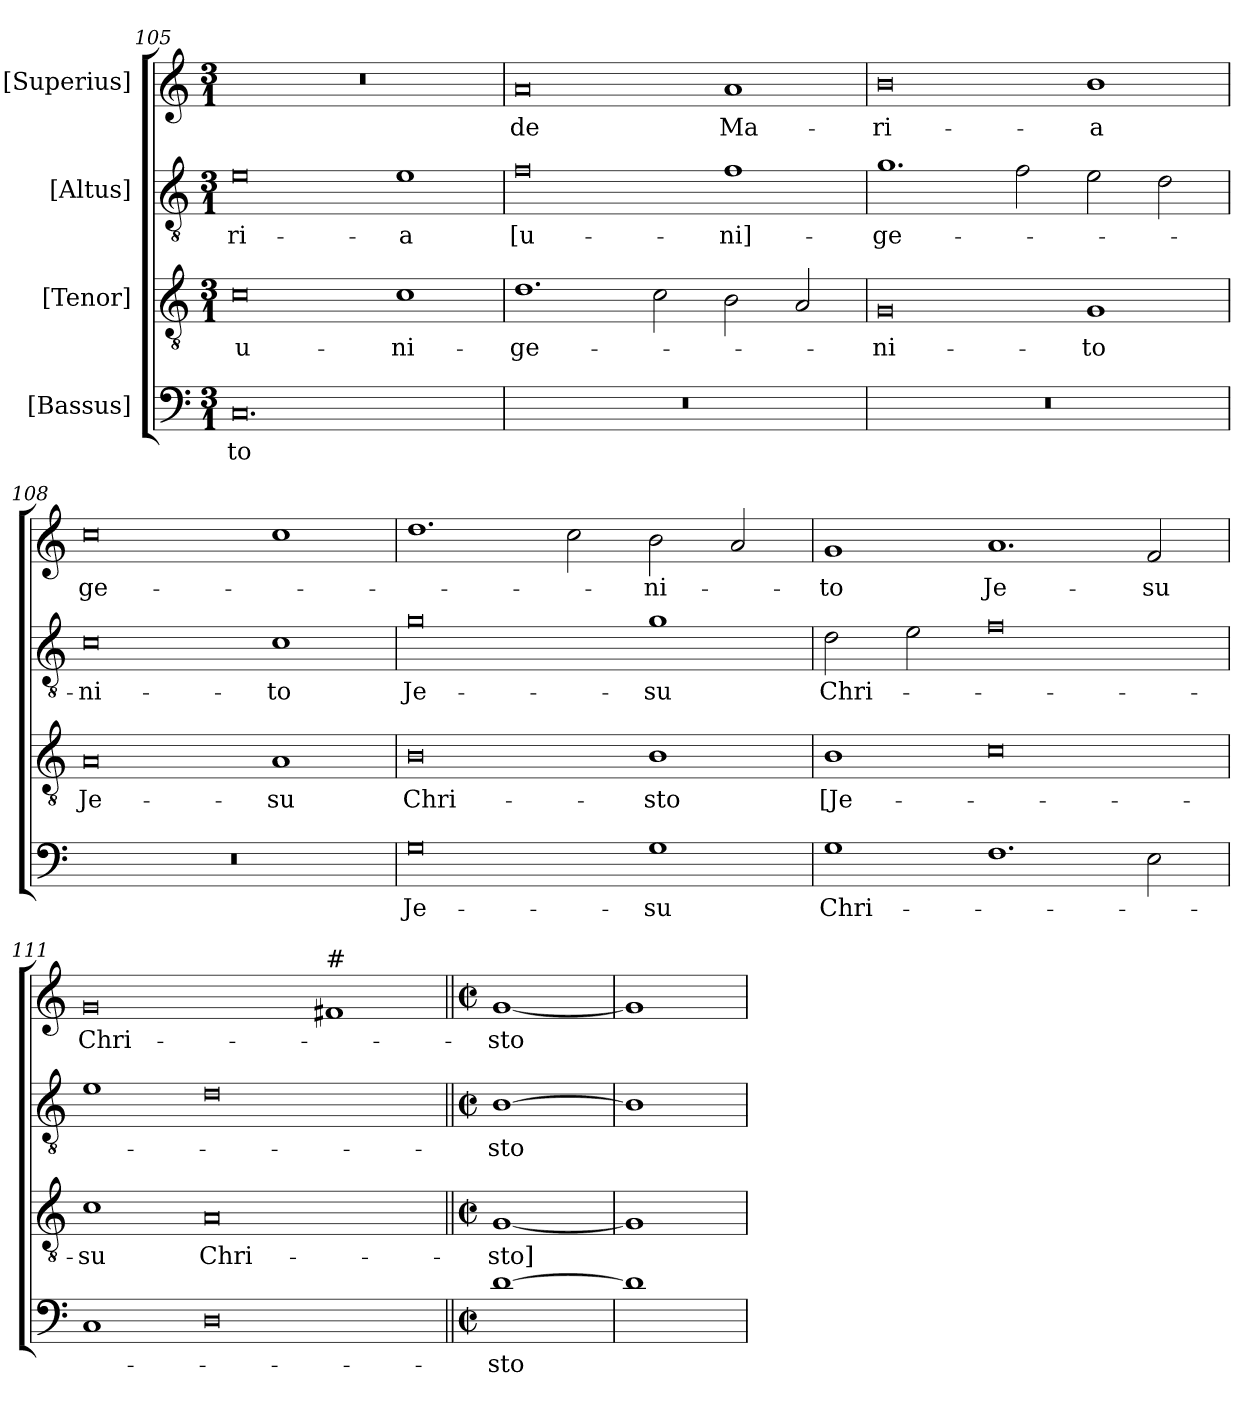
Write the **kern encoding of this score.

**kern	**text	**kern	**text	**kern	**text	**kern	**text
*part4	*part4	*part3	*part3	*part2	*part2	*part1	*part1
*staff4	*staff4	*staff3	*staff3	*staff2	*staff2	*staff1	*staff1
*I"[Bassus]	*	*I"[Tenor]	*	*I"[Altus]	*	*I"[Superius]	*
!!LO:PB:g=z
*clefF4	*	*clefGv2	*	*clefGv2	*	*clefG2	*
*	*	*ITrd7c12	*	*ITrd7c12	*	*	*
*k[]	*	*k[]	*	*k[]	*	*k[]	*
*C:	*	*C:	*	*C:	*	*C:	*
*M3/1	*	*M3/1	*	*M3/1	*	*M3/1	*
=105	=105	=105	=105	=105	=105	=105	=105
!	!LO:LY:b:color=#000000	!	!	!	!	!	!
!	!	!	!LO:LY:b:color=#000000	!	!	!	!
!	!	!	!	!	!LO:LY:b:color=#000000	!LO:N:vis=1	!
0.Ci	-to	0Ci	u-	0Ei	-ri-	0.r	.
!	!	!	!LO:LY:b:color=#000000	!	!	!	!
!	!	!	!	!	!LO:LY:b:color=#000000	!	!
.	.	1Ci	-ni-	1Ei	-a	.	.
=106	=106	=106	=106	=106	=106	=106	=106
!LO:N:vis=1	!	!	!	!	!	!	!
!	!	!	!LO:LY:b:color=#000000	!	!	!	!
!	!	!	!	!	!LO:LY:b:color=#000000	!	!
!	!	!	!	!	!	!	!LO:LY:b:color=#000000
0.r	.	1.Di	-ge-	0Fi	[u-	0ai	de
.	.	2Ci\	.	.	.	.	.
!	!	!	!	!	!LO:LY:b:color=#000000	!	!
!	!	!	!	!	!	!	!LO:LY:b:color=#000000
.	.	2BBi\	.	1Fi	-ni]-	1ai	Ma-
.	.	2AAi/	.	.	.	.	.
=107	=107	=107	=107	=107	=107	=107	=107
!LO:N:vis=1	!	!	!	!	!	!	!
!	!	!	!LO:LY:b:color=#000000	!	!	!	!
!	!	!	!	!	!LO:LY:b:color=#000000	!	!
!	!	!	!	!	!	!	!LO:LY:b:color=#000000
0.r	.	0GGi	-ni-	1.Gi	-ge-	0bi	-ri-
.	.	.	.	2Fi\	.	.	.
!	!	!	!LO:LY:b:color=#000000	!	!	!	!
!	!	!	!	!	!	!	!LO:LY:b:color=#000000
.	.	1GGi	-to	2Ei\	.	1bi	-a
.	.	.	.	2Di\	.	.	.
=108	=108	=108	=108	=108	=108	=108	=108
!LO:N:vis=1	!	!	!	!	!	!	!
!	!	!	!LO:LY:b:color=#000000	!	!	!	!
!	!	!	!	!	!LO:LY:b:color=#000000	!	!
!	!	!	!	!	!	!	!LO:LY:b:color=#000000
0.r	.	0AAi	Je-	0Ci	-ni-	0cci	ge-
!	!	!	!LO:LY:b:color=#000000	!	!	!	!
!	!	!	!	!	!LO:LY:b:color=#000000	!	!
.	.	1AAi	-su	1Ci	-to	1cci	.
=109	=109	=109	=109	=109	=109	=109	=109
!	!LO:LY:b:color=#000000	!	!	!	!	!	!
!	!	!	!LO:LY:b:color=#000000	!	!	!	!
!	!	!	!	!	!LO:LY:b:color=#000000	!	!
0Gi	Je-	0BBi	Chri-	0Gi	Je-	1.ddi	.
.	.	.	.	.	.	2cci\	.
!	!LO:LY:b:color=#000000	!	!	!	!	!	!
!	!	!	!LO:LY:b:color=#000000	!	!	!	!
!	!	!	!	!	!LO:LY:b:color=#000000	!	!
!	!	!	!	!	!	!	!LO:LY:b:color=#000000
1Gi	-su	1BBi	-sto	1Gi	-su	2bi\	-ni-
.	.	.	.	.	.	2ai/	.
=110	=110	=110	=110	=110	=110	=110	=110
!	!LO:LY:b:color=#000000	!	!	!	!	!	!
!	!	!	!LO:LY:b:color=#000000	!	!	!	!
!	!	!	!	!	!LO:LY:b:color=#000000	!	!
!	!	!	!	!	!	!	!LO:LY:b:color=#000000
1Gi	Chri-	1BBi	[Je-	2Di\	Chri-	1gi	-to
.	.	.	.	2Ei\	.	.	.
!	!	!	!	!	!	!	!LO:LY:b:color=#000000
1.Fi	.	0Ci	.	0Fi	.	1.ai	Je-
!	!	!	!	!	!	!	!LO:LY:b:color=#000000
2Ei\	.	.	.	.	.	2fi/	-su
=111	=111	=111	=111	=111	=111	=111	=111
!	!	!	!LO:LY:b:color=#000000	!	!	!	!
!	!	!	!	!	!	!	!LO:LY:b:color=#000000
1Ci	.	1Ci	-su	1Ei	.	0gi	Chri-
!	!	!	!LO:LY:b:color=#000000	!	!	!	!
0Di	.	0AAi	Chri-	0Di	.	.	.
!	!	!	!	!	!	!LO:TX:a:t=#	!
.	.	.	.	.	.	1f#i	.
!!LO:LB:g=z
=112||	=112||	=112||	=112||	=112||	=112||	=112||	=112||
*M2/2	*	*M2/2	*	*M2/2	*	*M2/2	*
*met(c|)	*	*met(c|)	*	*met(c|)	*	*met(c|)	*
!	!LO:LY:b:color=#000000	!	!	!	!	!	!
!	!	!	!LO:LY:b:color=#000000	!	!	!	!
!	!	!	!	!	!LO:LY:b:color=#000000	!	!
!	!	!	!	!	!	!	!LO:LY:b:color=#000000
[1di	-sto	[1GGi	-sto]	[1BBi	-sto	[1gi	-sto
=113	=113	=113	=113	=113	=113	=113	=113
1di]	.	1GGi]	.	1BBi]	.	1gi]	.
=	=	=	=	=	=	=	=
*-	*-	*-	*-	*-	*-	*-	*-
